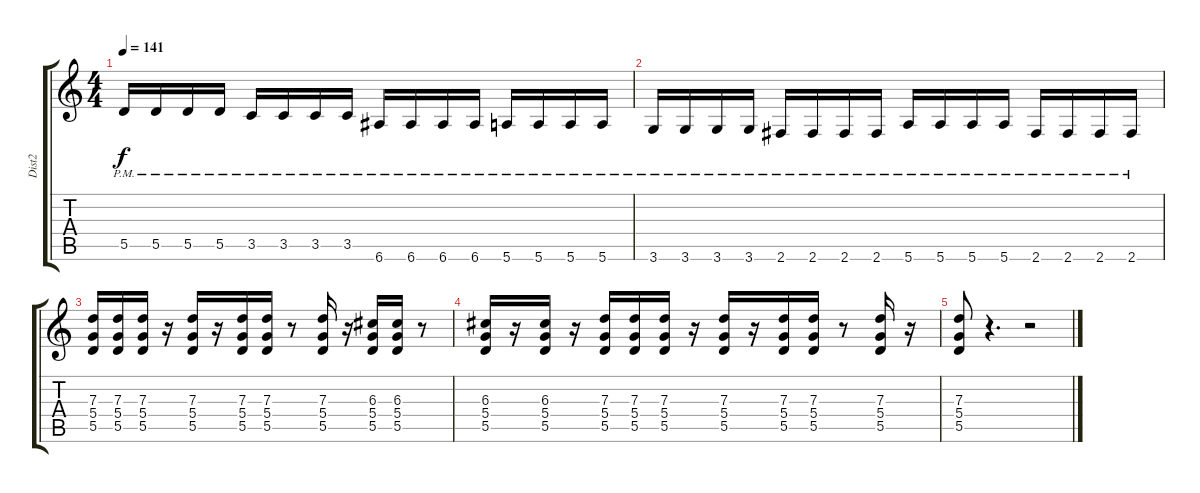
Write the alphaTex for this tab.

\track ("Dist2" "Dist2") {instrument distortionguitar}
\staff {score tabs}
\tuning (E4 B3 G3 D3 A2 E2) {hide}
\ts (4 4)
\tempo 141
\clef g2
\ks c
5.5{pm}.16{dy f} 5.5{pm}.16 5.5{pm}.16 5.5{pm}.16 3.5{pm}.16 3.5{pm}.16 3.5{pm}.16 3.5{pm}.16 6.6{pm}.16 6.6{pm}.16 6.6{pm}.16 6.6{pm}.16 5.6{pm}.16 5.6{pm}.16 5.6{pm}.16 5.6{pm}.16 |
3.6{pm}.16 3.6{pm}.16 3.6{pm}.16 3.6{pm}.16 2.6{pm}.16 2.6{pm}.16 2.6{pm}.16 2.6{pm}.16 5.6{pm}.16 5.6{pm}.16 5.6{pm}.16 5.6{pm}.16 2.6{pm}.16 2.6{pm}.16 2.6{pm}.16 2.6{pm}.16 |
(7.3 5.4 5.5).16 (7.3 5.4 5.5).16 (7.3 5.4 5.5).16 r.16 (7.3 5.4 5.5).16 r.16 (7.3 5.4 5.5).16 (7.3 5.4 5.5).16 r.8 (7.3 5.4 5.5).16 r.16 (6.3 5.4 5.5).16 (6.3 5.4 5.5).16 r.8 |
(6.3 5.4 5.5).16 r.16 (6.3 5.4 5.5).16 r.16 (7.3 5.4 5.5).16 (7.3 5.4 5.5).16 (7.3 5.4 5.5).16 r.16 (7.3 5.4 5.5).16 r.16 (7.3 5.4 5.5).16 (7.3 5.4 5.5).16 r.8 (7.3 5.4 5.5).16 r.16 |
(7.3 5.4 5.5).8 r.4{d} r.2
